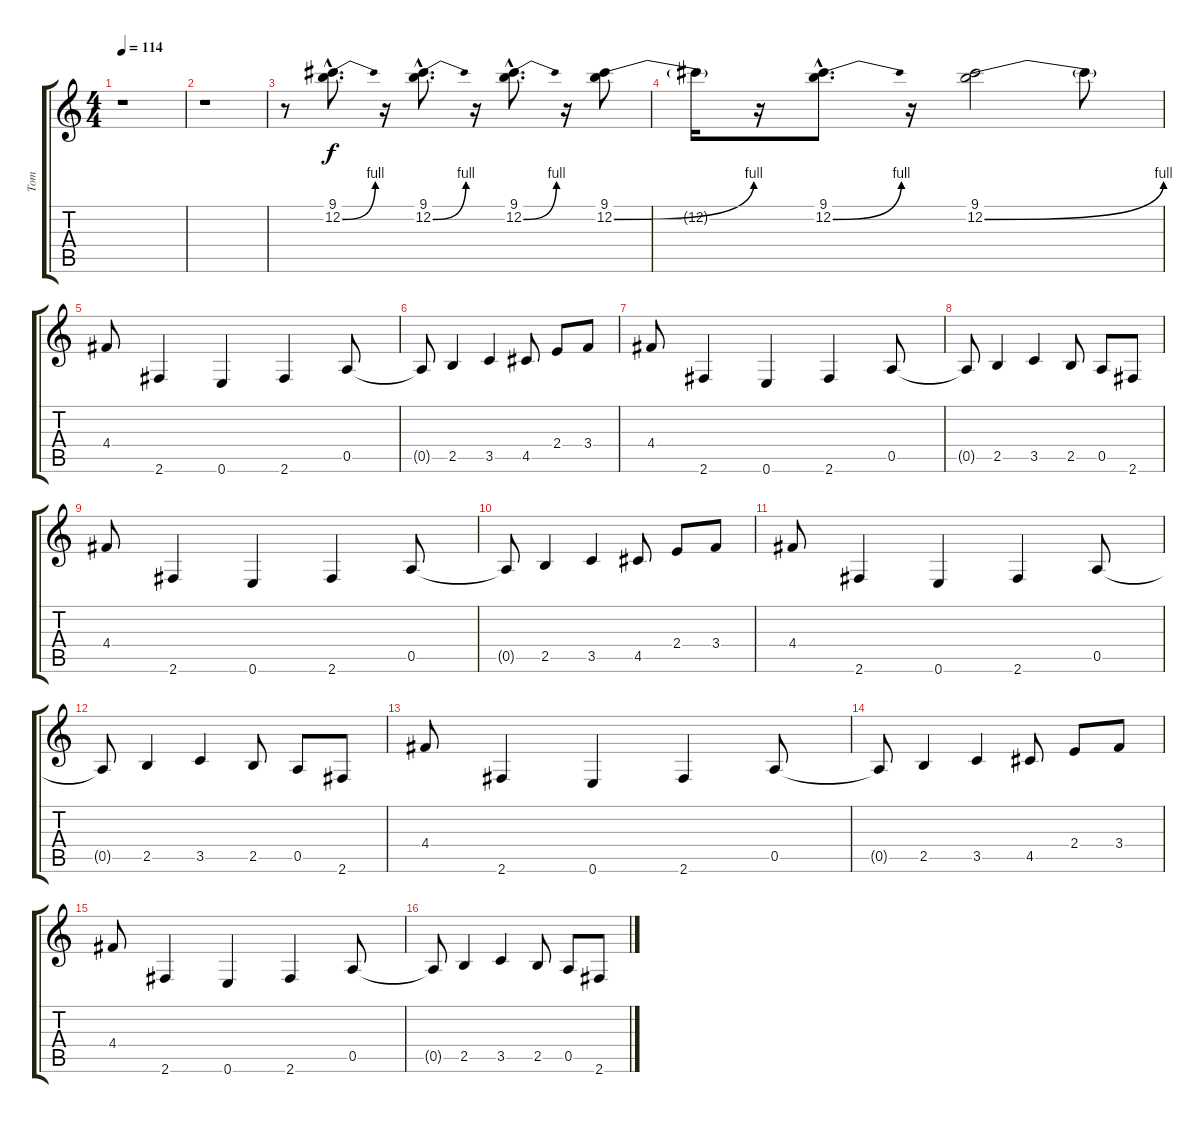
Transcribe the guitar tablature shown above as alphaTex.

\track ("Tom" "Tom") {instrument overdrivenguitar}
\staff {score tabs}
\tuning (E4 B3 G3 D3 A2 E2) {hide}
\ts (4 4)
\tempo 114
\clef g2
\ks c
r.1{dy f} |
r.1 |
r.8 (9.1{hac} 12.2{be (bend 0 0 60 4) hac}).8{d} r.16 (9.1{hac} 12.2{be (bend 0 0 60 4) hac}).8{d} r.16 (9.1{hac} 12.2{be (bend 0 0 60 4) hac}).8{d} r.16 (9.1 12.2{be (bend 0 0 60 4)}).8 |
12.2{t}.16 r.16 (9.1{hac} 12.2{be (bend 0 0 60 4) hac}).8{d} r.16 (9.1 12.2{be (bend 0 0 60 4)}).2 12.2{t}.8 |
4.4.8 2.6.4 0.6.4 2.6.4 0.5.8 |
0.5{t}.8 2.5.4 3.5.4 4.5.8 2.4.8 3.4.8 |
4.4.8 2.6.4 0.6.4 2.6.4 0.5.8 |
0.5{t}.8 2.5.4 3.5.4 2.5.8 0.5.8 2.6.8 |
4.4.8 2.6.4 0.6.4 2.6.4 0.5.8 |
0.5{t}.8 2.5.4 3.5.4 4.5.8 2.4.8 3.4.8 |
4.4.8 2.6.4 0.6.4 2.6.4 0.5.8 |
0.5{t}.8 2.5.4 3.5.4 2.5.8 0.5.8 2.6.8 |
4.4.8 2.6.4 0.6.4 2.6.4 0.5.8 |
0.5{t}.8 2.5.4 3.5.4 4.5.8 2.4.8 3.4.8 |
4.4.8 2.6.4 0.6.4 2.6.4 0.5.8 |
0.5{t}.8 2.5.4 3.5.4 2.5.8 0.5.8 2.6.8
